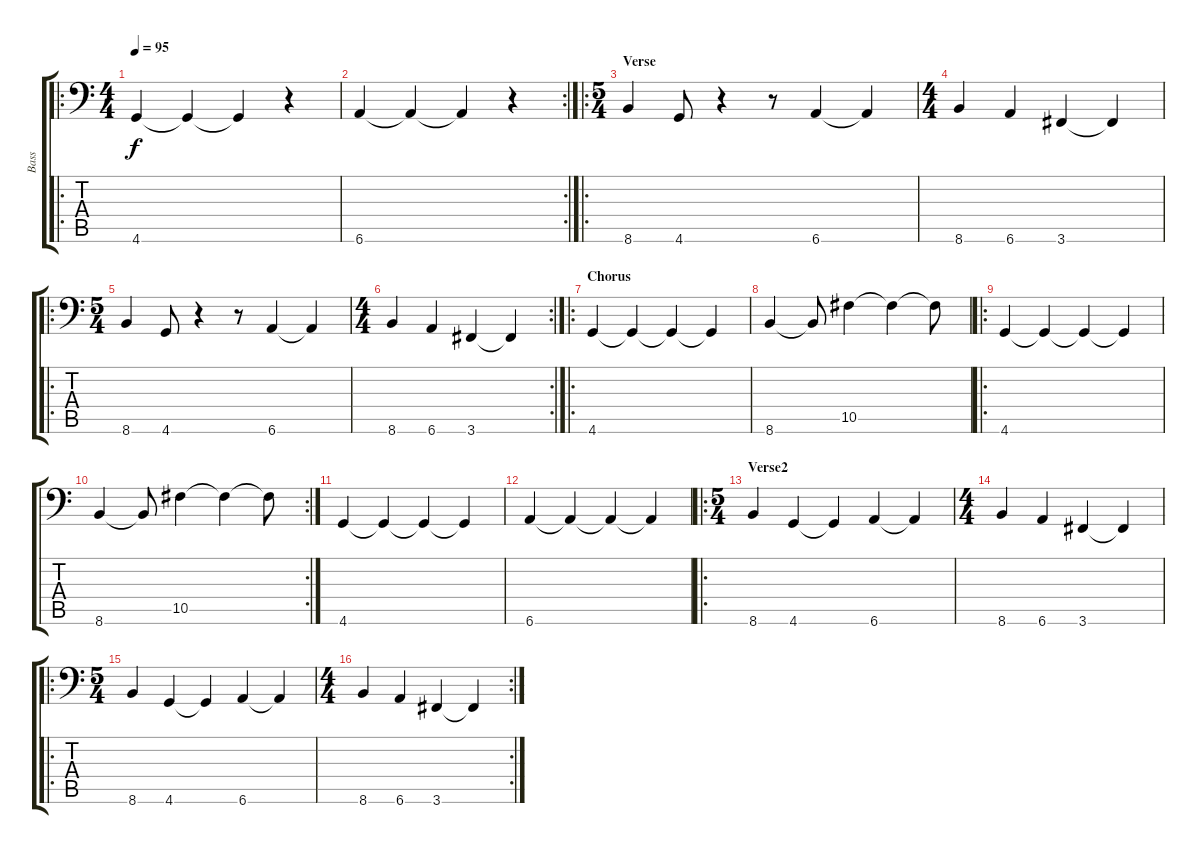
\track ("Bass" "Bass") {instrument electricbassfinger}
\staff {score tabs}
\tuning (Eb3 Bb2 Gb2 Db2 Ab1 Eb1) {hide}
\ro
\ts (4 4)
\tempo 95
\clef f4
\ks c
4.6.4{dy f instrument electricbassfinger} 4.6{t}.4 4.6{t}.4 r.4 |
\rc 2
6.6.4 6.6{t}.4 6.6{t}.4 r.4 |
\ro
\ts (5 4)
\section ("" "Verse")
8.6.4 4.6.8 r.4 r.8 6.6.4 6.6{t}.4 |
\ts (4 4)
8.6.4 6.6.4 3.6.4 3.6{t}.4 |
\ro
\ts (5 4)
8.6.4 4.6.8 r.4 r.8 6.6.4 6.6{t}.4 |
\rc 2
\ts (4 4)
8.6.4 6.6.4 3.6.4 3.6{t}.4 |
\ro
\section ("" "Chorus")
4.6.4 4.6{t}.4 4.6{t}.4 4.6{t}.4 |
8.6.4 8.6{t}.8 10.5.4 10.5{t}.4 10.5{t}.8 |
\ro
4.6.4 4.6{t}.4 4.6{t}.4 4.6{t}.4 |
\rc 2
8.6.4 8.6{t}.8 10.5.4 10.5{t}.4 10.5{t}.8 |
4.6.4 4.6{t}.4 4.6{t}.4 4.6{t}.4 |
6.6.4 6.6{t}.4 6.6{t}.4 6.6{t}.4 |
\ro
\ts (5 4)
\section ("" "Verse2")
8.6.4 4.6.4 4.6{t}.4 6.6.4 6.6{t}.4 |
\ts (4 4)
8.6.4 6.6.4 3.6.4 3.6{t}.4 |
\ro
\ts (5 4)
8.6.4 4.6.4 4.6{t}.4 6.6.4 6.6{t}.4 |
\rc 2
\ts (4 4)
8.6.4 6.6.4 3.6.4 3.6{t}.4
